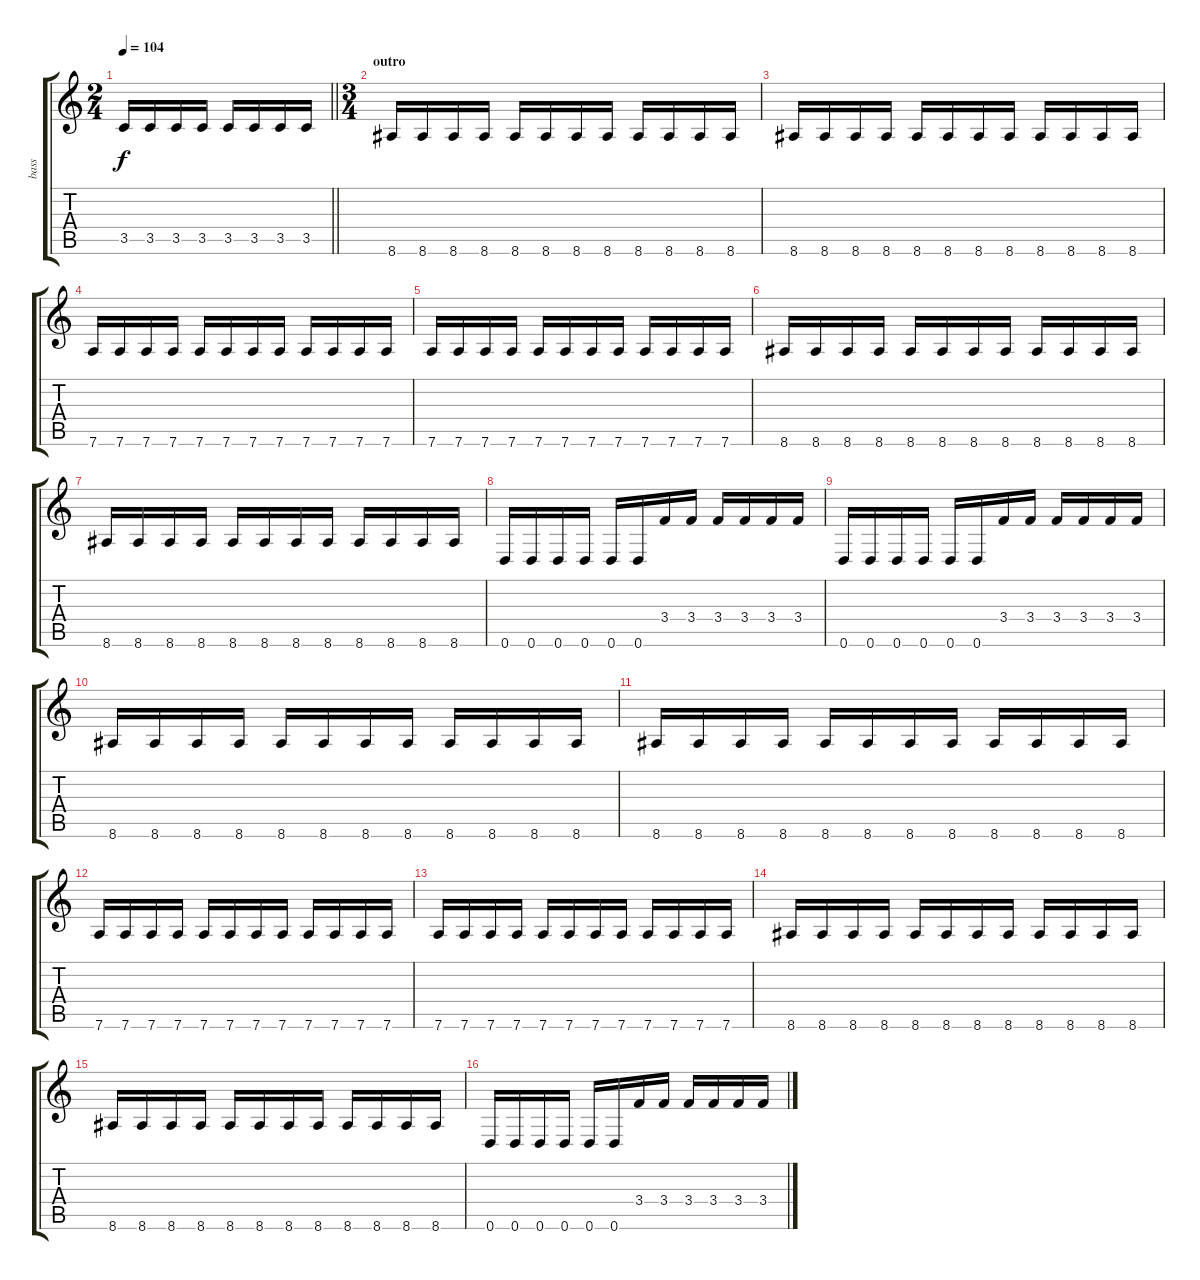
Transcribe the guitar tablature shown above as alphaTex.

\track ("bass" "bass") {instrument electricbasspick}
\staff {score tabs}
\tuning (E4 B3 G3 D3 A2 D2) {hide}
\ts (2 4)
\tempo 104
\clef g2
\barLineRight lightlight
\ks c
3.5.16{dy f} 3.5.16 3.5.16 3.5.16 3.5.16 3.5.16 3.5.16 3.5.16 |
\ts (3 4)
\section ("" "outro")
8.6.16 8.6.16 8.6.16 8.6.16 8.6.16 8.6.16 8.6.16 8.6.16 8.6.16 8.6.16 8.6.16 8.6.16 |
8.6.16 8.6.16 8.6.16 8.6.16 8.6.16 8.6.16 8.6.16 8.6.16 8.6.16 8.6.16 8.6.16 8.6.16 |
7.6.16 7.6.16 7.6.16 7.6.16 7.6.16 7.6.16 7.6.16 7.6.16 7.6.16 7.6.16 7.6.16 7.6.16 |
7.6.16 7.6.16 7.6.16 7.6.16 7.6.16 7.6.16 7.6.16 7.6.16 7.6.16 7.6.16 7.6.16 7.6.16 |
8.6.16 8.6.16 8.6.16 8.6.16 8.6.16 8.6.16 8.6.16 8.6.16 8.6.16 8.6.16 8.6.16 8.6.16 |
8.6.16 8.6.16 8.6.16 8.6.16 8.6.16 8.6.16 8.6.16 8.6.16 8.6.16 8.6.16 8.6.16 8.6.16 |
0.6.16 0.6.16 0.6.16 0.6.16 0.6.16 0.6.16 3.4.16 3.4.16 3.4.16 3.4.16 3.4.16 3.4.16 |
0.6.16 0.6.16 0.6.16 0.6.16 0.6.16 0.6.16 3.4.16 3.4.16 3.4.16 3.4.16 3.4.16 3.4.16 |
8.6.16 8.6.16 8.6.16 8.6.16 8.6.16 8.6.16 8.6.16 8.6.16 8.6.16 8.6.16 8.6.16 8.6.16 |
8.6.16 8.6.16 8.6.16 8.6.16 8.6.16 8.6.16 8.6.16 8.6.16 8.6.16 8.6.16 8.6.16 8.6.16 |
7.6.16 7.6.16 7.6.16 7.6.16 7.6.16 7.6.16 7.6.16 7.6.16 7.6.16 7.6.16 7.6.16 7.6.16 |
7.6.16 7.6.16 7.6.16 7.6.16 7.6.16 7.6.16 7.6.16 7.6.16 7.6.16 7.6.16 7.6.16 7.6.16 |
8.6.16 8.6.16 8.6.16 8.6.16 8.6.16 8.6.16 8.6.16 8.6.16 8.6.16 8.6.16 8.6.16 8.6.16 |
8.6.16 8.6.16 8.6.16 8.6.16 8.6.16 8.6.16 8.6.16 8.6.16 8.6.16 8.6.16 8.6.16 8.6.16 |
0.6.16 0.6.16 0.6.16 0.6.16 0.6.16 0.6.16 3.4.16 3.4.16 3.4.16 3.4.16 3.4.16 3.4.16
